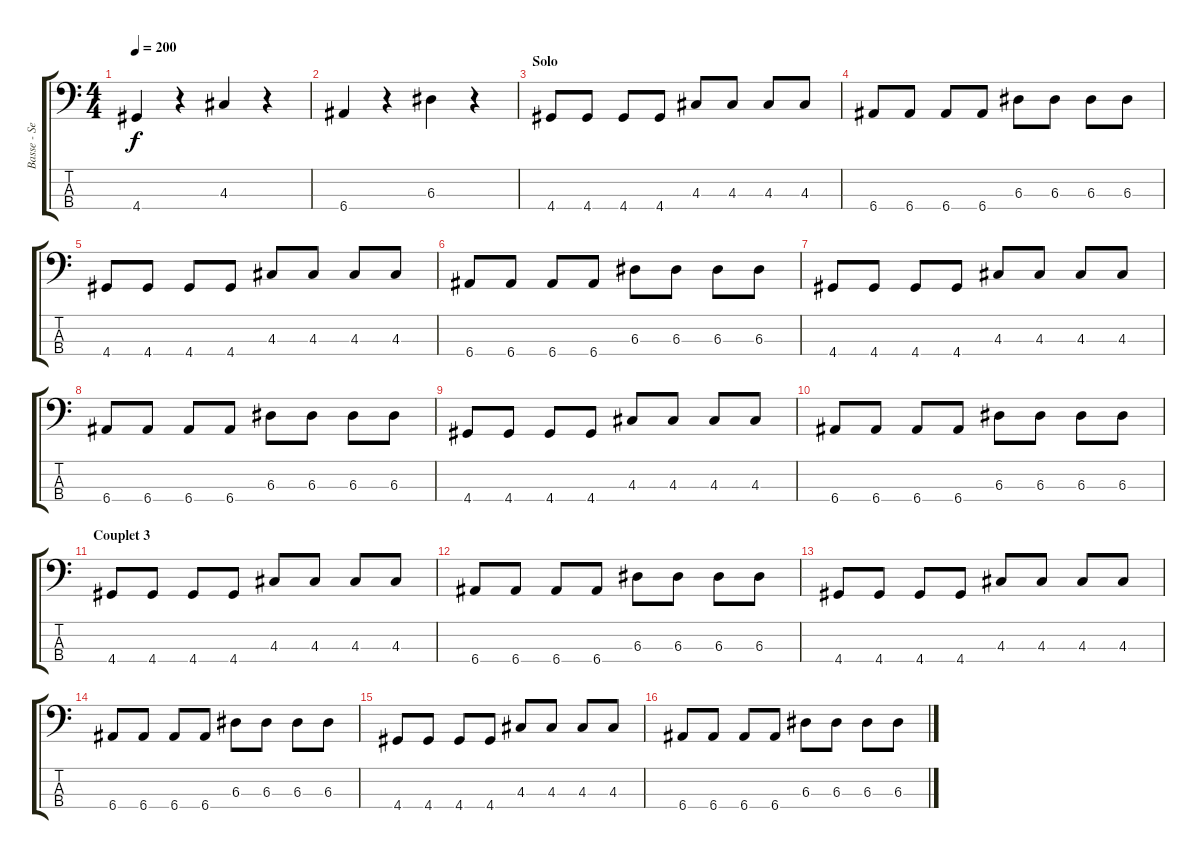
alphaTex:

\track ("Basse - Seb" "Basse - Se") {instrument electricbassfinger}
\staff {score tabs}
\tuning (G2 D2 A1 E1) {hide}
\ts (4 4)
\tempo 200
\clef f4
\ks c
4.4.4{dy f} r.4 4.3.4 r.4 |
6.4.4 r.4 6.3.4 r.4 |
\section ("" "Solo")
4.4.8 4.4.8 4.4.8 4.4.8 4.3.8 4.3.8 4.3.8 4.3.8 |
6.4.8 6.4.8 6.4.8 6.4.8 6.3.8 6.3.8 6.3.8 6.3.8 |
4.4.8 4.4.8 4.4.8 4.4.8 4.3.8 4.3.8 4.3.8 4.3.8 |
6.4.8 6.4.8 6.4.8 6.4.8 6.3.8 6.3.8 6.3.8 6.3.8 |
4.4.8 4.4.8 4.4.8 4.4.8 4.3.8 4.3.8 4.3.8 4.3.8 |
6.4.8 6.4.8 6.4.8 6.4.8 6.3.8 6.3.8 6.3.8 6.3.8 |
4.4.8 4.4.8 4.4.8 4.4.8 4.3.8 4.3.8 4.3.8 4.3.8 |
6.4.8 6.4.8 6.4.8 6.4.8 6.3.8 6.3.8 6.3.8 6.3.8 |
\section ("" "Couplet 3")
4.4.8 4.4.8 4.4.8 4.4.8 4.3.8 4.3.8 4.3.8 4.3.8 |
6.4.8 6.4.8 6.4.8 6.4.8 6.3.8 6.3.8 6.3.8 6.3.8 |
4.4.8 4.4.8 4.4.8 4.4.8 4.3.8 4.3.8 4.3.8 4.3.8 |
6.4.8 6.4.8 6.4.8 6.4.8 6.3.8 6.3.8 6.3.8 6.3.8 |
4.4.8 4.4.8 4.4.8 4.4.8 4.3.8 4.3.8 4.3.8 4.3.8 |
6.4.8 6.4.8 6.4.8 6.4.8 6.3.8 6.3.8 6.3.8 6.3.8
